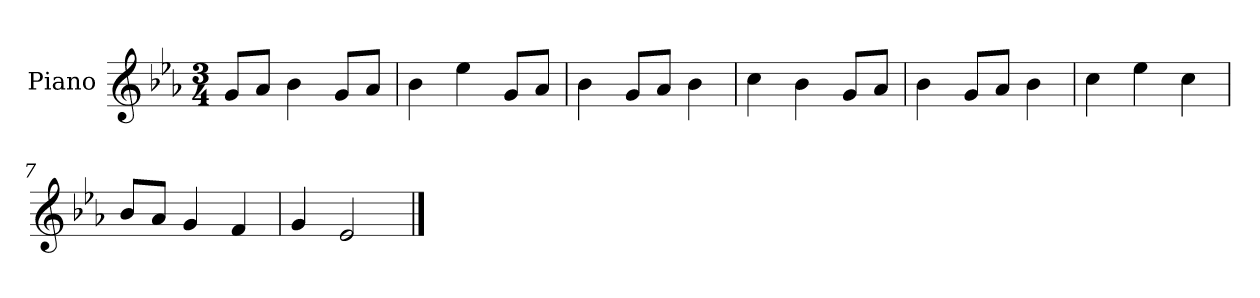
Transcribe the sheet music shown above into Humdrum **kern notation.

**kern
*part1
*staff1
*I"Piano
*I'Pno.
*clefG2
*k[b-e-a-]
*M3/4
*MM120
=1
8g/L
8a-/J
4b-\
8g/L
8a-/J
=2
4b-\
4ee-\
8g/L
8a-/J
=3
4b-\
8g/L
8a-/J
4b-\
=4
4cc\
4b-\
8g/L
8a-/J
=5
4b-\
8g/L
8a-/J
4b-\
=6
4cc\
4ee-\
4cc\
=7
8b-/L
8a-/J
4g/
4f/
=8
4g/
2e-/
==
*-
